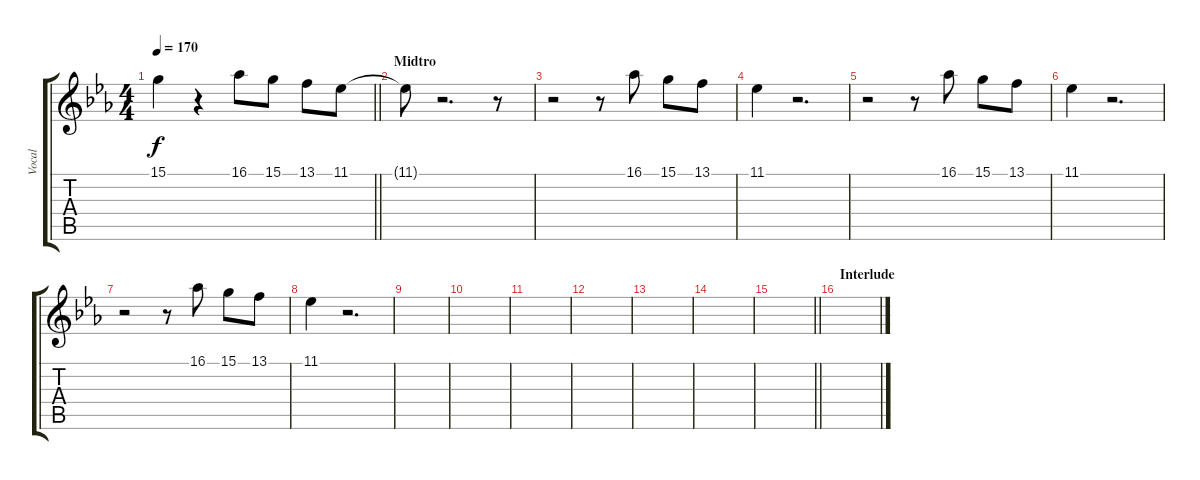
\track ("Vocal" "Vocal") {instrument lead3calliope}
\staff {score tabs}
\tuning (E4 B3 G3 D3 A2 E2) {hide}
\ts (4 4)
\tempo 170
\clef g2
\barLineRight lightlight
\ks eb
15.1.4{dy f} r.4 16.1.8 15.1.8 13.1.8 11.1.8 |
\section ("" "Midtro")
11.1{t}.8 r.2{d} r.8 |
r.2 r.8 16.1.8 15.1.8 13.1.8 |
11.1.4 r.2{d} |
r.2 r.8 16.1.8 15.1.8 13.1.8 |
11.1.4 r.2{d} |
r.2 r.8 16.1.8 15.1.8 13.1.8 |
11.1.4 r.2{d} |
|
|
|
|
|
|
\barLineRight lightlight
|
\section ("" "Interlude")
